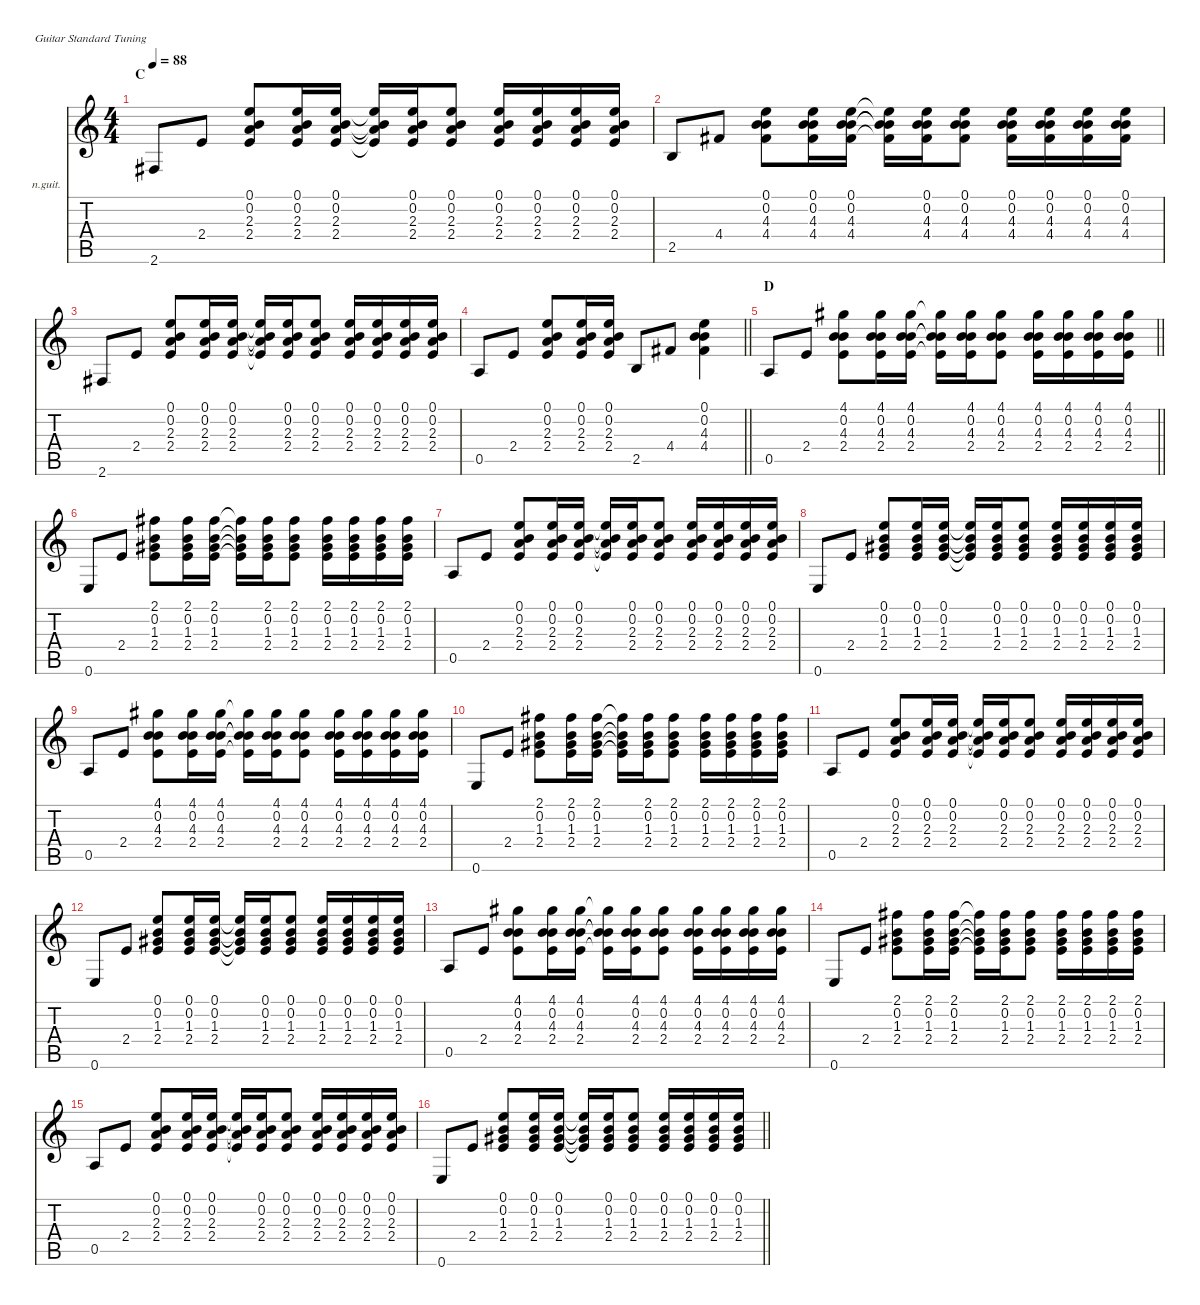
\defaultSystemsLayout 4
\hideDynamics
\bracketExtendMode nobrackets
\firstSystemTrackNameOrientation horizontal
\otherSystemsTrackNameOrientation horizontal
\track ("Rhythm Joe 1" "n.guit.") {instrument acousticguitarnylon}
\staff {score tabs}
\tuning (E4 B3 G3 D3 A2 E2)
\ts (4 4)
\section ("" "C")
\tempo 88
\clef g2
\ks c
2.6{acc #}.8{dy f} 2.4.8 (0.1 0.2 2.3 2.4).8 (0.1 0.2 2.3 2.4).16 (0.1 0.2 2.3 2.4).16 (0.1{t} 0.2{t} 2.3{t} 2.4{t}).16 (0.1 0.2 2.3 2.4).16 (0.1 0.2 2.3 2.4).8 (0.1 0.2 2.3 2.4).16 (0.1 0.2 2.3 2.4).16 (0.1 0.2 2.3 2.4).16 (0.1 0.2 2.3 2.4).16 |
2.5.8 4.4{acc #}.8 (0.1 0.2 4.3 4.4{acc #}).8 (0.1 0.2 4.3 4.4{acc #}).16 (0.1 0.2 4.3 4.4{acc #}).16 (0.1{t} 0.2{t} 4.3{t} 4.4{t acc #}).16 (0.1 0.2 4.3 4.4{acc #}).16 (0.1 0.2 4.3 4.4{acc #}).8 (0.1 0.2 4.3 4.4{acc #}).16 (0.1 0.2 4.3 4.4{acc #}).16 (0.1 0.2 4.3 4.4{acc #}).16 (0.1 0.2 4.3 4.4{acc #}).16 |
2.6{acc #}.8 2.4.8 (0.1 0.2 2.3 2.4).8 (0.1 0.2 2.3 2.4).16 (0.1 0.2 2.3 2.4).16 (0.1{t} 0.2{t} 2.3{t} 2.4{t}).16 (0.1 0.2 2.3 2.4).16 (0.1 0.2 2.3 2.4).8 (0.1 0.2 2.3 2.4).16 (0.1 0.2 2.3 2.4).16 (0.1 0.2 2.3 2.4).16 (0.1 0.2 2.3 2.4).16 |
\barLineRight lightlight
0.5.8 2.4.8 (0.1 0.2 2.3 2.4).8 (0.1 0.2 2.3 2.4).16 (0.1 0.2 2.3 2.4).16 2.5.8 4.4{acc #}.8 (0.1 0.2 4.3 4.4{acc #}).4 |
\section ("" "D")
\barLineRight lightlight
0.5.8 2.4.8 (4.1{acc #} 0.2 4.3 2.4).8 (4.1{acc #} 0.2 4.3 2.4).16 (4.1{acc #} 0.2 4.3 2.4).16 (4.1{t acc #} 0.2{t} 4.3{t} 2.4{t}).16 (4.1{acc #} 0.2 4.3 2.4).16 (4.1{acc #} 0.2 4.3 2.4).8 (4.1{acc #} 0.2 4.3 2.4).16 (4.1{acc #} 0.2 4.3 2.4).16 (4.1{acc #} 0.2 4.3 2.4).16 (4.1{acc #} 0.2 4.3 2.4).16 |
\section ("" "")
0.6.8 2.4.8 (2.1{acc #} 0.2 1.3{acc #} 2.4).8 (2.1{acc #} 0.2 1.3{acc #} 2.4).16 (2.1{acc #} 0.2 1.3{acc #} 2.4).16 (2.1{t acc #} 0.2{t} 1.3{t acc #} 2.4{t}).16 (2.1{acc #} 0.2 1.3{acc #} 2.4).16 (2.1{acc #} 0.2 1.3{acc #} 2.4).8 (2.1{acc #} 0.2 1.3{acc #} 2.4).16 (2.1{acc #} 0.2 1.3{acc #} 2.4).16 (2.1{acc #} 0.2 1.3{acc #} 2.4).16 (2.1{acc #} 0.2 1.3{acc #} 2.4).16 |
0.5.8 2.4.8 (0.1 0.2 2.3 2.4).8 (0.1 0.2 2.3 2.4).16 (0.1 0.2 2.3 2.4).16 (0.1{t} 0.2{t} 2.3{t} 2.4{t}).16 (0.1 0.2 2.3 2.4).16 (0.1 0.2 2.3 2.4).8 (0.1 0.2 2.3 2.4).16 (0.1 0.2 2.3 2.4).16 (0.1 0.2 2.3 2.4).16 (0.1 0.2 2.3 2.4).16 |
0.6.8 2.4.8 (0.1 0.2 1.3{acc #} 2.4).8 (0.1 0.2 1.3{acc #} 2.4).16 (0.1 0.2 1.3{acc #} 2.4).16 (0.1{t} 0.2{t} 1.3{t acc #} 2.4{t}).16 (0.1 0.2 1.3{acc #} 2.4).16 (0.1 0.2 1.3{acc #} 2.4).8 (0.1 0.2 1.3{acc #} 2.4).16 (0.1 0.2 1.3{acc #} 2.4).16 (0.1 0.2 1.3{acc #} 2.4).16 (0.1 0.2 1.3{acc #} 2.4).16 |
0.5.8 2.4.8 (4.1{acc #} 0.2 4.3 2.4).8 (4.1{acc #} 0.2 4.3 2.4).16 (4.1{acc #} 0.2 4.3 2.4).16 (4.1{t acc #} 0.2{t} 4.3{t} 2.4{t}).16 (4.1{acc #} 0.2 4.3 2.4).16 (4.1{acc #} 0.2 4.3 2.4).8 (4.1{acc #} 0.2 4.3 2.4).16 (4.1{acc #} 0.2 4.3 2.4).16 (4.1{acc #} 0.2 4.3 2.4).16 (4.1{acc #} 0.2 4.3 2.4).16 |
0.6.8 2.4.8 (2.1{acc #} 0.2 1.3{acc #} 2.4).8 (2.1{acc #} 0.2 1.3{acc #} 2.4).16 (2.1{acc #} 0.2 1.3{acc #} 2.4).16 (2.1{t acc #} 0.2{t} 1.3{t acc #} 2.4{t}).16 (2.1{acc #} 0.2 1.3{acc #} 2.4).16 (2.1{acc #} 0.2 1.3{acc #} 2.4).8 (2.1{acc #} 0.2 1.3{acc #} 2.4).16 (2.1{acc #} 0.2 1.3{acc #} 2.4).16 (2.1{acc #} 0.2 1.3{acc #} 2.4).16 (2.1{acc #} 0.2 1.3{acc #} 2.4).16 |
0.5.8 2.4.8 (0.1 0.2 2.3 2.4).8 (0.1 0.2 2.3 2.4).16 (0.1 0.2 2.3 2.4).16 (0.1{t} 0.2{t} 2.3{t} 2.4{t}).16 (0.1 0.2 2.3 2.4).16 (0.1 0.2 2.3 2.4).8 (0.1 0.2 2.3 2.4).16 (0.1 0.2 2.3 2.4).16 (0.1 0.2 2.3 2.4).16 (0.1 0.2 2.3 2.4).16 |
0.6.8 2.4.8 (0.1 0.2 1.3{acc #} 2.4).8 (0.1 0.2 1.3{acc #} 2.4).16 (0.1 0.2 1.3{acc #} 2.4).16 (0.1{t} 0.2{t} 1.3{t acc #} 2.4{t}).16 (0.1 0.2 1.3{acc #} 2.4).16 (0.1 0.2 1.3{acc #} 2.4).8 (0.1 0.2 1.3{acc #} 2.4).16 (0.1 0.2 1.3{acc #} 2.4).16 (0.1 0.2 1.3{acc #} 2.4).16 (0.1 0.2 1.3{acc #} 2.4).16 |
0.5.8 2.4.8 (4.1{acc #} 0.2 4.3 2.4).8 (4.1{acc #} 0.2 4.3 2.4).16 (4.1{acc #} 0.2 4.3 2.4).16 (4.1{t acc #} 0.2{t} 4.3{t} 2.4{t}).16 (4.1{acc #} 0.2 4.3 2.4).16 (4.1{acc #} 0.2 4.3 2.4).8 (4.1{acc #} 0.2 4.3 2.4).16 (4.1{acc #} 0.2 4.3 2.4).16 (4.1{acc #} 0.2 4.3 2.4).16 (4.1{acc #} 0.2 4.3 2.4).16 |
0.6.8 2.4.8 (2.1{acc #} 0.2 1.3{acc #} 2.4).8 (2.1{acc #} 0.2 1.3{acc #} 2.4).16 (2.1{acc #} 0.2 1.3{acc #} 2.4).16 (2.1{t acc #} 0.2{t} 1.3{t acc #} 2.4{t}).16 (2.1{acc #} 0.2 1.3{acc #} 2.4).16 (2.1{acc #} 0.2 1.3{acc #} 2.4).8 (2.1{acc #} 0.2 1.3{acc #} 2.4).16 (2.1{acc #} 0.2 1.3{acc #} 2.4).16 (2.1{acc #} 0.2 1.3{acc #} 2.4).16 (2.1{acc #} 0.2 1.3{acc #} 2.4).16 |
0.5.8 2.4.8 (0.1 0.2 2.3 2.4).8 (0.1 0.2 2.3 2.4).16 (0.1 0.2 2.3 2.4).16 (0.1{t} 0.2{t} 2.3{t} 2.4{t}).16 (0.1 0.2 2.3 2.4).16 (0.1 0.2 2.3 2.4).8 (0.1 0.2 2.3 2.4).16 (0.1 0.2 2.3 2.4).16 (0.1 0.2 2.3 2.4).16 (0.1 0.2 2.3 2.4).16 |
\barLineRight lightlight
0.6.8 2.4.8 (0.1 0.2 1.3{acc #} 2.4).8 (0.1 0.2 1.3{acc #} 2.4).16 (0.1 0.2 1.3{acc #} 2.4).16 (0.1{t} 0.2{t} 1.3{t acc #} 2.4{t}).16 (0.1 0.2 1.3{acc #} 2.4).16 (0.1 0.2 1.3{acc #} 2.4).8 (0.1 0.2 1.3{acc #} 2.4).16 (0.1 0.2 1.3{acc #} 2.4).16 (0.1 0.2 1.3{acc #} 2.4).16 (0.1 0.2 1.3{acc #} 2.4).16
